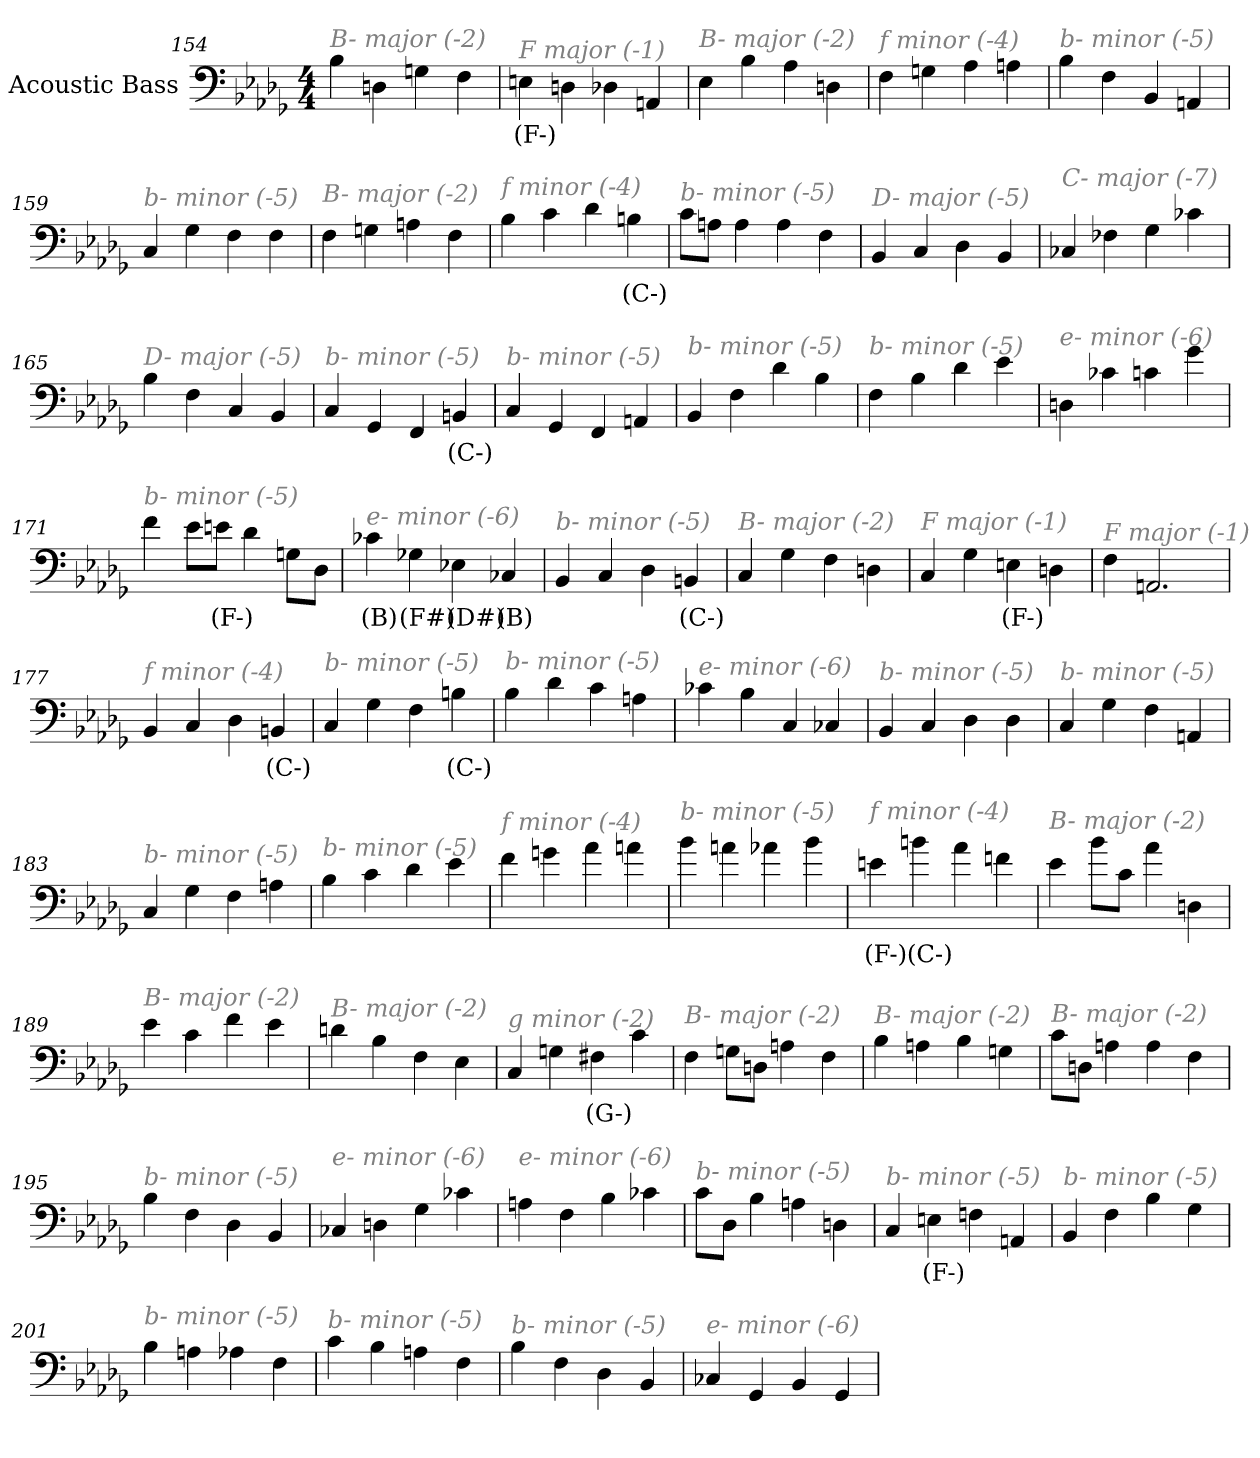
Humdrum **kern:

**kern	**text
*part1	*part1
*staff1	*staff1
*I"Acoustic Bass	*
*clefF4	*
*ITrd7c12	*
*k[b-e-a-d-g-]	*
*D-:	*
*M4/4	*
=154	=154
!LO:TX:i:color=#808080:t=B- major (-2)	!
4BB-	.
4DDn	.
4GGn	.
4FF	.
=155	=155
!LO:TX:i:color=#808080:t=F major (-1)	!
4EEni	(F-)
4DDn	.
4DD-X	.
4AAAn	.
=156	=156
!LO:TX:i:color=#808080:t=B- major (-2)	!
4EE-	.
4BB-	.
4AA-	.
4DDn	.
=157	=157
!LO:TX:i:color=#808080:t=f minor (-4)	!
4FF	.
4GGn	.
4AA-	.
4AAn	.
=158	=158
!LO:TX:i:color=#808080:t=b- minor (-5)	!
4BB-	.
4FF	.
4BBB-	.
4AAAn	.
=159	=159
!LO:TX:i:color=#808080:t=b- minor (-5)	!
4CC	.
4GG-	.
4FF	.
4FF	.
=160	=160
!LO:TX:i:color=#808080:t=B- major (-2)	!
4FF	.
4GGn	.
4AAn	.
4FF	.
=161	=161
!LO:TX:i:color=#808080:t=f minor (-4)	!
4BB-	.
4C	.
4D-	.
4BBni	(C-)
=162	=162
!LO:TX:i:color=#808080:t=b- minor (-5)	!
8CL	.
8AAnJ	.
4AA	.
4AA	.
4FF	.
=163	=163
!LO:TX:i:color=#808080:t=D- major (-5)	!
4BBB-	.
4CC	.
4DD-	.
4BBB-	.
=164	=164
!LO:TX:i:color=#808080:t=C- major (-7)	!
4CC-X	.
4FF-X	.
4GG-	.
4C-X	.
=165	=165
!LO:TX:i:color=#808080:t=D- major (-5)	!
4BB-	.
4FF	.
4CC	.
4BBB-	.
=166	=166
!LO:TX:i:color=#808080:t=b- minor (-5)	!
4CC	.
4GGG-	.
4FFF	.
4BBBni	(C-)
=167	=167
!LO:TX:i:color=#808080:t=b- minor (-5)	!
4CC	.
4GGG-	.
4FFF	.
4AAAn	.
=168	=168
!LO:TX:i:color=#808080:t=b- minor (-5)	!
4BBB-	.
4FF	.
4D-	.
4BB-	.
=169	=169
!LO:TX:i:color=#808080:t=b- minor (-5)	!
4FF	.
4BB-	.
4D-	.
4E-	.
=170	=170
!LO:TX:i:color=#808080:t=e- minor (-6)	!
4DDn	.
4C-X	.
4Cn	.
4G-	.
=171	=171
!LO:TX:i:color=#808080:t=b- minor (-5)	!
4F	.
8E-L	.
8EniJ	(F-)
4D-	.
8GGnL	.
8DD-J	.
=172	=172
!LO:TX:i:color=#808080:t=e- minor (-6)	!
4C-Xi	(B)
4GG-Xi	(F#)
4EE-Xi	(D#)
4CC-Xi	(B)
=173	=173
!LO:TX:i:color=#808080:t=b- minor (-5)	!
4BBB-	.
4CC	.
4DD-	.
4BBBni	(C-)
=174	=174
!LO:TX:i:color=#808080:t=B- major (-2)	!
4CC	.
4GG-	.
4FF	.
4DDn	.
=175	=175
!LO:TX:i:color=#808080:t=F major (-1)	!
4CC	.
4GG-	.
4EEni	(F-)
4DDn	.
=176	=176
!LO:TX:i:color=#808080:t=F major (-1)	!
4FF	.
2.AAAn	.
=177	=177
!LO:TX:i:color=#808080:t=f minor (-4)	!
4BBB-	.
4CC	.
4DD-	.
4BBBni	(C-)
=178	=178
!LO:TX:i:color=#808080:t=b- minor (-5)	!
4CC	.
4GG-	.
4FF	.
4BBni	(C-)
=179	=179
!LO:TX:i:color=#808080:t=b- minor (-5)	!
4BB-	.
4D-	.
4C	.
4AAn	.
=180	=180
!LO:TX:i:color=#808080:t=e- minor (-6)	!
4C-X	.
4BB-	.
4CC	.
4CC-X	.
=181	=181
!LO:TX:i:color=#808080:t=b- minor (-5)	!
4BBB-	.
4CC	.
4DD-	.
4DD-	.
=182	=182
!LO:TX:i:color=#808080:t=b- minor (-5)	!
4CC	.
4GG-	.
4FF	.
4AAAn	.
=183	=183
!LO:TX:i:color=#808080:t=b- minor (-5)	!
4CC	.
4GG-	.
4FF	.
4AAn	.
=184	=184
!LO:TX:i:color=#808080:t=b- minor (-5)	!
4BB-	.
4C	.
4D-	.
4E-	.
=185	=185
!LO:TX:i:color=#808080:t=f minor (-4)	!
4F	.
4Gn	.
4A-	.
4An	.
=186	=186
!LO:TX:i:color=#808080:t=b- minor (-5)	!
4B-	.
4An	.
4A-X	.
4B-	.
=187	=187
!LO:TX:i:color=#808080:t=f minor (-4)	!
4Eni	(F-)
4Bni	(C-)
4A-	.
4Fn	.
=188	=188
!LO:TX:i:color=#808080:t=B- major (-2)	!
4E-	.
8B-L	.
8CJ	.
4A-	.
4DDn	.
=189	=189
!LO:TX:i:color=#808080:t=B- major (-2)	!
4E-	.
4C	.
4F	.
4E-	.
=190	=190
!LO:TX:i:color=#808080:t=B- major (-2)	!
4Dn	.
4BB-	.
4FF	.
4EE-	.
=191	=191
!LO:TX:i:color=#808080:t=g minor (-2)	!
4CC	.
4GGn	.
4FF#Xi	(G-)
4C	.
=192	=192
!LO:TX:i:color=#808080:t=B- major (-2)	!
4FF	.
8GGnL	.
8DDnJ	.
4AAn	.
4FF	.
=193	=193
!LO:TX:i:color=#808080:t=B- major (-2)	!
4BB-	.
4AAn	.
4BB-	.
4GGn	.
=194	=194
!LO:TX:i:color=#808080:t=B- major (-2)	!
8CL	.
8DDnJ	.
4AAn	.
4AA	.
4FF	.
=195	=195
!LO:TX:i:color=#808080:t=b- minor (-5)	!
4BB-	.
4FF	.
4DD-	.
4BBB-	.
=196	=196
!LO:TX:i:color=#808080:t=e- minor (-6)	!
4CC-X	.
4DDn	.
4GG-	.
4C-X	.
=197	=197
!LO:TX:i:color=#808080:t=e- minor (-6)	!
4AAn	.
4FF	.
4BB-	.
4C-X	.
=198	=198
!LO:TX:i:color=#808080:t=b- minor (-5)	!
8CL	.
8DD-J	.
4BB-	.
4AAn	.
4DDn	.
=199	=199
!LO:TX:i:color=#808080:t=b- minor (-5)	!
4CC	.
4EEni	(F-)
4FFn	.
4AAAn	.
=200	=200
!LO:TX:i:color=#808080:t=b- minor (-5)	!
4BBB-	.
4FF	.
4BB-	.
4GG-	.
=201	=201
!LO:TX:i:color=#808080:t=b- minor (-5)	!
4BB-	.
4AAn	.
4AA-X	.
4FF	.
=202	=202
!LO:TX:i:color=#808080:t=b- minor (-5)	!
4C	.
4BB-	.
4AAn	.
4FF	.
=203	=203
!LO:TX:i:color=#808080:t=b- minor (-5)	!
4BB-	.
4FF	.
4DD-	.
4BBB-	.
=204	=204
!LO:TX:i:color=#808080:t=e- minor (-6)	!
4CC-X	.
4GGG-	.
4BBB-	.
4GGG-	.
=	=
*-	*-
